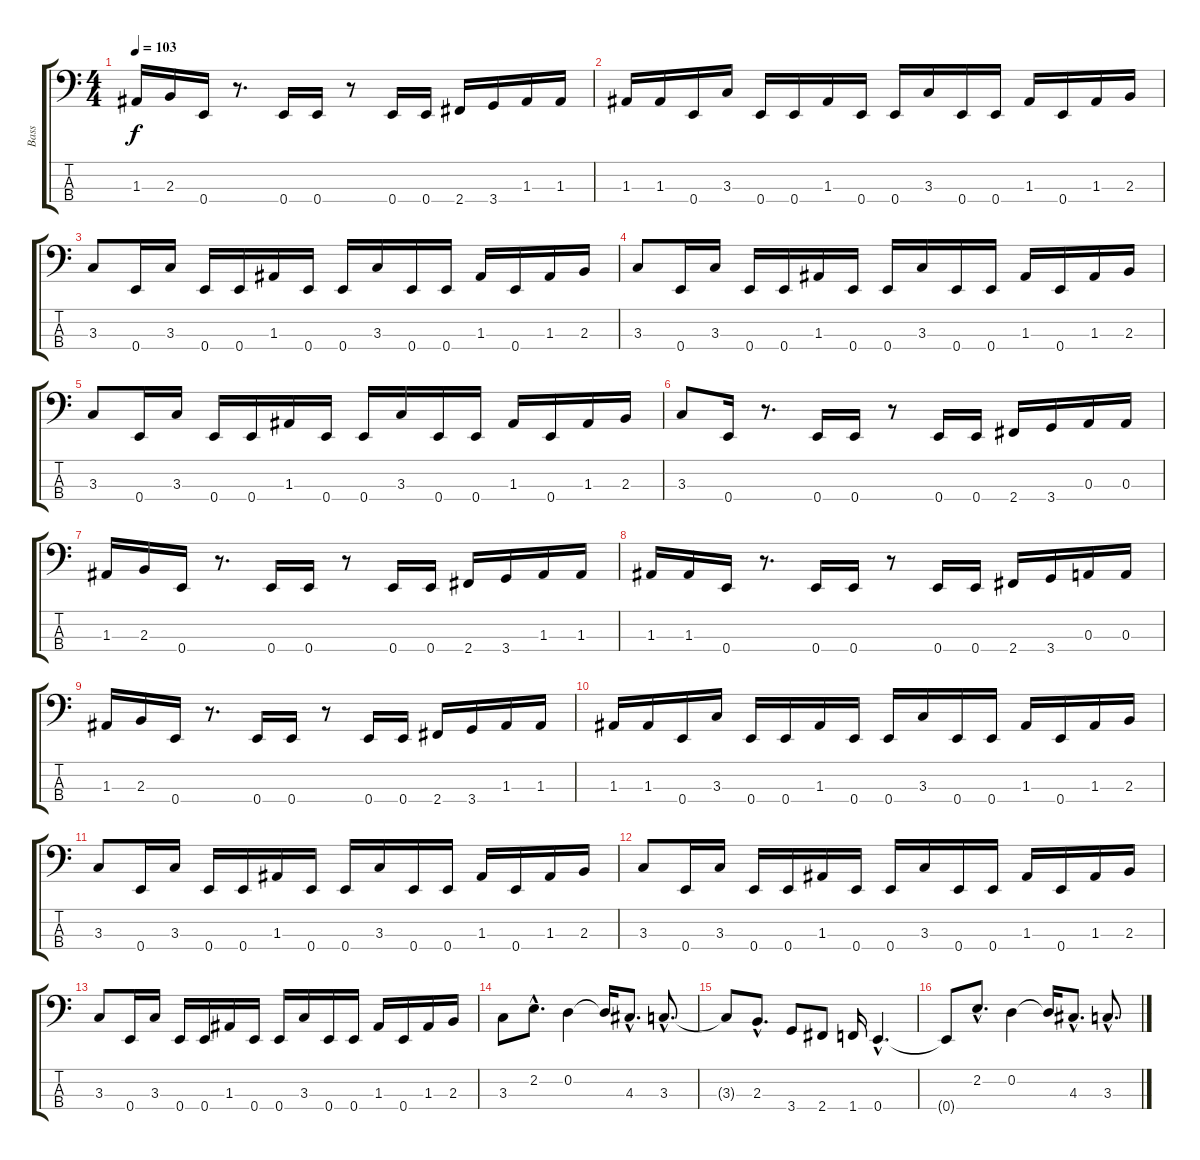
\track ("Bass" "Bass") {instrument electricbasspick}
\staff {score tabs}
\tuning (G2 D2 A1 E1) {hide}
\ts (4 4)
\tempo 103
\clef f4
\ks c
1.3.16{dy f} 2.3.16 0.4.16 r.8{d} 0.4.16 0.4.16 r.8 0.4.16 0.4.16 2.4.16 3.4.16 1.3.16 1.3.16 |
1.3.16 1.3.16 0.4.16 3.3.16 0.4.16 0.4.16 1.3.16 0.4.16 0.4.16 3.3.16 0.4.16 0.4.16 1.3.16 0.4.16 1.3.16 2.3.16 |
3.3.8 0.4.16 3.3.16 0.4.16 0.4.16 1.3.16 0.4.16 0.4.16 3.3.16 0.4.16 0.4.16 1.3.16 0.4.16 1.3.16 2.3.16 |
3.3.8 0.4.16 3.3.16 0.4.16 0.4.16 1.3.16 0.4.16 0.4.16 3.3.16 0.4.16 0.4.16 1.3.16 0.4.16 1.3.16 2.3.16 |
3.3.8 0.4.16 3.3.16 0.4.16 0.4.16 1.3.16 0.4.16 0.4.16 3.3.16 0.4.16 0.4.16 1.3.16 0.4.16 1.3.16 2.3.16 |
3.3.8 0.4.16 r.8{d} 0.4.16 0.4.16 r.8 0.4.16 0.4.16 2.4.16 3.4.16 0.3.16 0.3.16 |
1.3.16 2.3.16 0.4.16 r.8{d} 0.4.16 0.4.16 r.8 0.4.16 0.4.16 2.4.16 3.4.16 1.3.16 1.3.16 |
1.3.16 1.3.16 0.4.16 r.8{d} 0.4.16 0.4.16 r.8 0.4.16 0.4.16 2.4.16 3.4.16 0.3.16 0.3.16 |
1.3.16 2.3.16 0.4.16 r.8{d} 0.4.16 0.4.16 r.8 0.4.16 0.4.16 2.4.16 3.4.16 1.3.16 1.3.16 |
1.3.16 1.3.16 0.4.16 3.3.16 0.4.16 0.4.16 1.3.16 0.4.16 0.4.16 3.3.16 0.4.16 0.4.16 1.3.16 0.4.16 1.3.16 2.3.16 |
3.3.8 0.4.16 3.3.16 0.4.16 0.4.16 1.3.16 0.4.16 0.4.16 3.3.16 0.4.16 0.4.16 1.3.16 0.4.16 1.3.16 2.3.16 |
3.3.8 0.4.16 3.3.16 0.4.16 0.4.16 1.3.16 0.4.16 0.4.16 3.3.16 0.4.16 0.4.16 1.3.16 0.4.16 1.3.16 2.3.16 |
3.3.8 0.4.16 3.3.16 0.4.16 0.4.16 1.3.16 0.4.16 0.4.16 3.3.16 0.4.16 0.4.16 1.3.16 0.4.16 1.3.16 2.3.16 |
3.3.8 2.2{hac}.8{d} 0.2.4 0.2{t}.16 4.3{hac}.8{d} 3.3{hac}.8{d} |
3.3{t}.8 2.3{hac}.8{d} 3.4.8 2.4.8 1.4.16 0.4{hac}.4{d} |
0.4{t}.8 2.2{hac}.8{d} 0.2.4 0.2{t}.16 4.3{hac}.8{d} 3.3{hac}.8{d}
